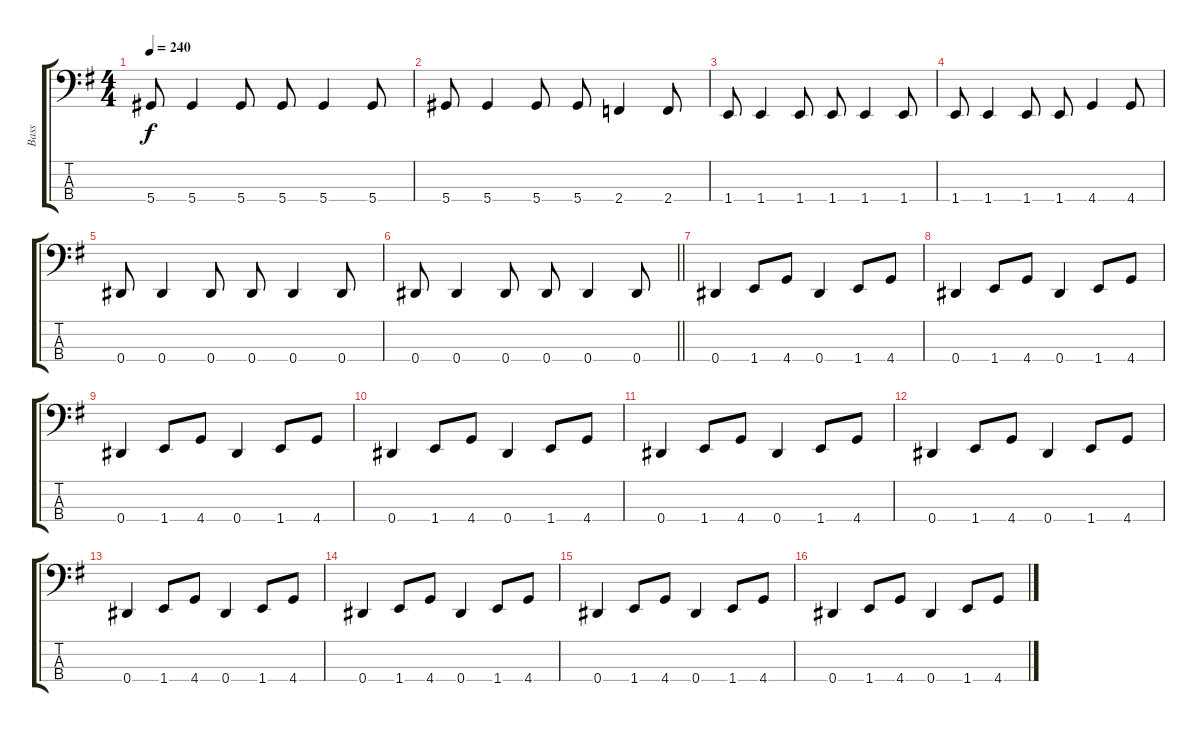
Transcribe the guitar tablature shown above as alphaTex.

\track ("Bass" "Bass") {instrument electricbasspick}
\staff {score tabs}
\tuning (Gb2 Db2 Ab1 Eb1) {hide}
\ts (4 4)
\tempo 240
\clef f4
\ks eminor
5.4.8{dy f} 5.4.4 5.4.8 5.4.8 5.4.4 5.4.8 |
5.4.8 5.4.4 5.4.8 5.4.8 2.4.4 2.4.8 |
1.4.8 1.4.4 1.4.8 1.4.8 1.4.4 1.4.8 |
1.4.8 1.4.4 1.4.8 1.4.8 4.4.4 4.4.8 |
0.4.8 0.4.4 0.4.8 0.4.8 0.4.4 0.4.8 |
\barLineRight lightlight
0.4.8 0.4.4 0.4.8 0.4.8 0.4.4 0.4.8 |
0.4.4 1.4.8 4.4.8 0.4.4 1.4.8 4.4.8 |
0.4.4 1.4.8 4.4.8 0.4.4 1.4.8 4.4.8 |
0.4.4 1.4.8 4.4.8 0.4.4 1.4.8 4.4.8 |
0.4.4 1.4.8 4.4.8 0.4.4 1.4.8 4.4.8 |
0.4.4 1.4.8 4.4.8 0.4.4 1.4.8 4.4.8 |
0.4.4 1.4.8 4.4.8 0.4.4 1.4.8 4.4.8 |
0.4.4 1.4.8 4.4.8 0.4.4 1.4.8 4.4.8 |
0.4.4 1.4.8 4.4.8 0.4.4 1.4.8 4.4.8 |
0.4.4 1.4.8 4.4.8 0.4.4 1.4.8 4.4.8 |
0.4.4 1.4.8 4.4.8 0.4.4 1.4.8 4.4.8
